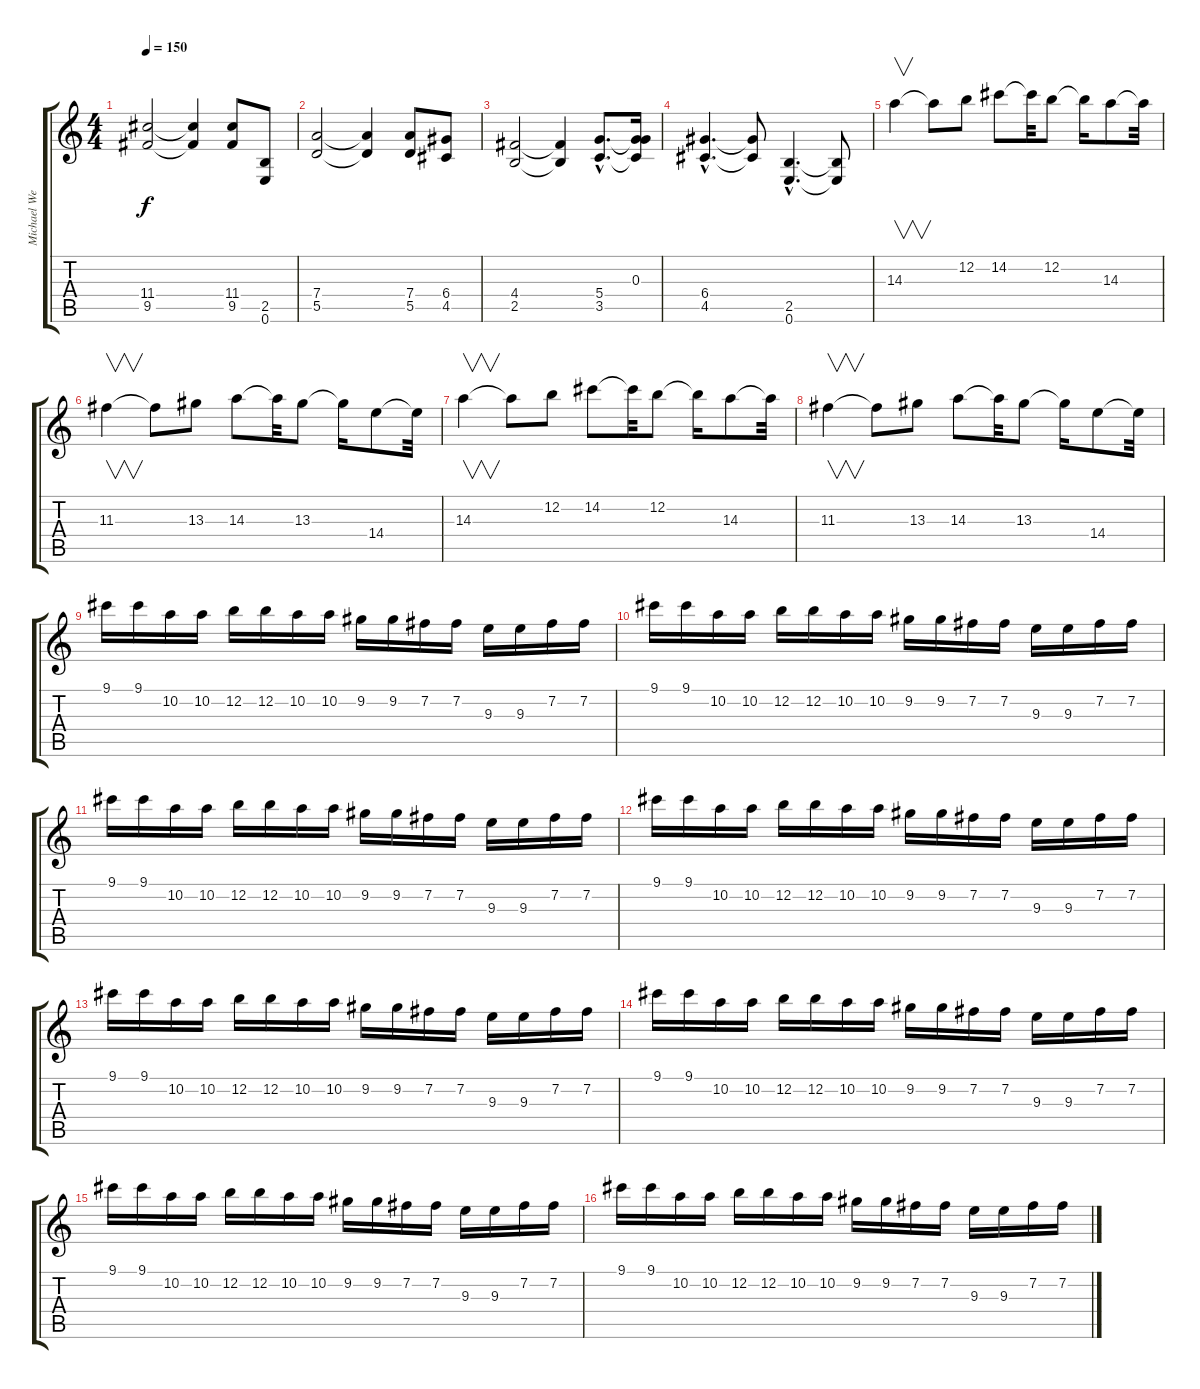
\track ("Michael Weikath" "Michael We") {instrument distortionguitar}
\staff {score tabs}
\tuning (E4 B3 G3 D3 A2 E2) {hide}
\ts (4 4)
\tempo 150
\clef g2
\ks c
(11.4 9.5).2{dy f} (11.4{t} 9.5{t}).4 (11.4 9.5).8 (2.5 0.6).8 |
(7.4 5.5).2 (7.4{t} 5.5{t}).4 (7.4 5.5).8 (6.4 4.5).8 |
(4.4 2.5).2 (4.4{t} 2.5{t}).4 (5.4{hac} 3.5{hac}).8{d} (0.3 5.4{t} 3.5{t}).16 |
(6.4{hac} 4.5{hac}).4{d} (6.4{t} 4.5{t}).8 (2.5{hac} 0.6{hac}).4{d} (2.5{t} 0.6{t}).8 |
14.3.4{v} 14.3{t}.8 12.2.8 14.2.8 14.2{t}.32 12.2.8 12.2{t}.16 14.3.8 14.3{t}.32 |
11.3.4{v} 11.3{t}.8 13.3.8 14.3.8 14.3{t}.32 13.3.8 13.3{t}.16 14.4.8 14.4{t}.32 |
14.3.4{v} 14.3{t}.8 12.2.8 14.2.8 14.2{t}.32 12.2.8 12.2{t}.16 14.3.8 14.3{t}.32 |
11.3.4{v} 11.3{t}.8 13.3.8 14.3.8 14.3{t}.32 13.3.8 13.3{t}.16 14.4.8 14.4{t}.32 |
9.1.16 9.1.16 10.2.16 10.2.16 12.2.16 12.2.16 10.2.16 10.2.16 9.2.16 9.2.16 7.2.16 7.2.16 9.3.16 9.3.16 7.2.16 7.2.16 |
9.1.16 9.1.16 10.2.16 10.2.16 12.2.16 12.2.16 10.2.16 10.2.16 9.2.16 9.2.16 7.2.16 7.2.16 9.3.16 9.3.16 7.2.16 7.2.16 |
9.1.16 9.1.16 10.2.16 10.2.16 12.2.16 12.2.16 10.2.16 10.2.16 9.2.16 9.2.16 7.2.16 7.2.16 9.3.16 9.3.16 7.2.16 7.2.16 |
9.1.16 9.1.16 10.2.16 10.2.16 12.2.16 12.2.16 10.2.16 10.2.16 9.2.16 9.2.16 7.2.16 7.2.16 9.3.16 9.3.16 7.2.16 7.2.16 |
9.1.16 9.1.16 10.2.16 10.2.16 12.2.16 12.2.16 10.2.16 10.2.16 9.2.16 9.2.16 7.2.16 7.2.16 9.3.16 9.3.16 7.2.16 7.2.16 |
9.1.16{volume 14} 9.1.16{volume 14} 10.2.16{volume 14} 10.2.16{volume 14} 12.2.16{volume 13} 12.2.16{volume 13} 10.2.16{volume 13} 10.2.16{volume 13} 9.2.16{volume 13} 9.2.16{volume 12} 7.2.16{volume 12} 7.2.16{volume 12} 9.3.16{volume 12} 9.3.16{volume 12} 7.2.16{volume 12} 7.2.16{volume 12} |
9.1.16{volume 11} 9.1.16{volume 11} 10.2.16{volume 11} 10.2.16{volume 11} 12.2.16{volume 11} 12.2.16{volume 10} 10.2.16{volume 10} 10.2.16{volume 10} 9.2.16{volume 10} 9.2.16{volume 10} 7.2.16{volume 10} 7.2.16{volume 10} 9.3.16{volume 9} 9.3.16{volume 9} 7.2.16{volume 9} 7.2.16{volume 9} |
9.1.16{volume 9} 9.1.16{volume 8} 10.2.16{volume 8} 10.2.16{volume 8} 12.2.16{volume 8} 12.2.16{volume 8} 10.2.16{volume 8} 10.2.16{volume 7} 9.2.16{volume 7} 9.2.16{volume 7} 7.2.16{volume 7} 7.2.16{volume 7} 9.3.16{volume 6} 9.3.16{volume 6} 7.2.16{volume 6} 7.2.16{volume 6}
